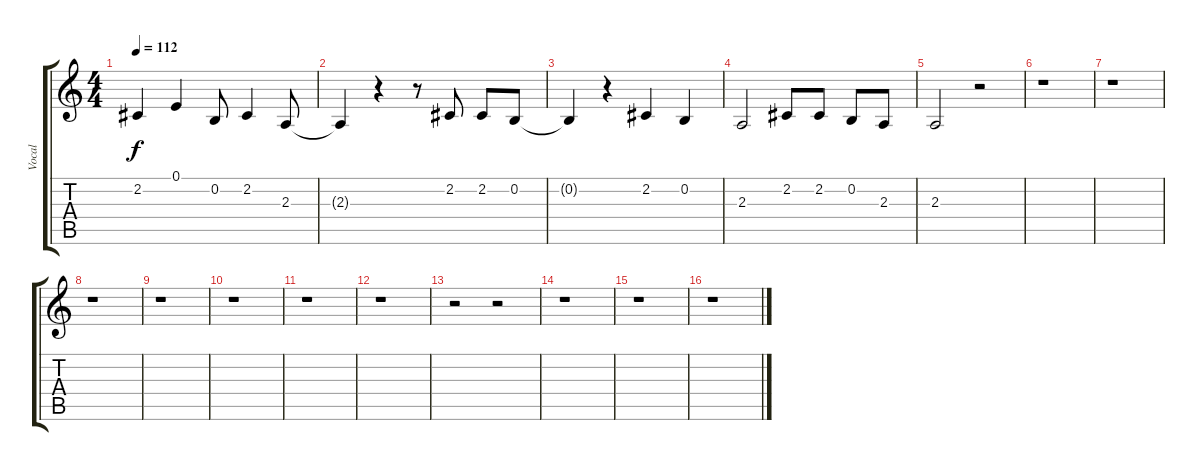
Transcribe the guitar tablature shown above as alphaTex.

\track ("Vocal" "Vocal") {instrument tenorsax}
\staff {score tabs}
\tuning (E4 B3 G3 D3 A2 E2) {hide}
\ts (4 4)
\tempo 112
\clef g2
\ks c
2.2.4{dy f} 0.1.4 0.2.8 2.2.4 2.3.8 |
2.3{t}.4 r.4 r.8 2.2.8 2.2.8 0.2.8 |
0.2{t}.4 r.4 2.2.4 0.2.4 |
2.3.2 2.2.8 2.2.8 0.2.8 2.3.8 |
2.3.2 r.2 |
r.1 |
r.1 |
r.1 |
r.1 |
r.1 |
r.1 |
r.1 |
r.2 r.2 |
r.1 |
r.1 |
r.1
